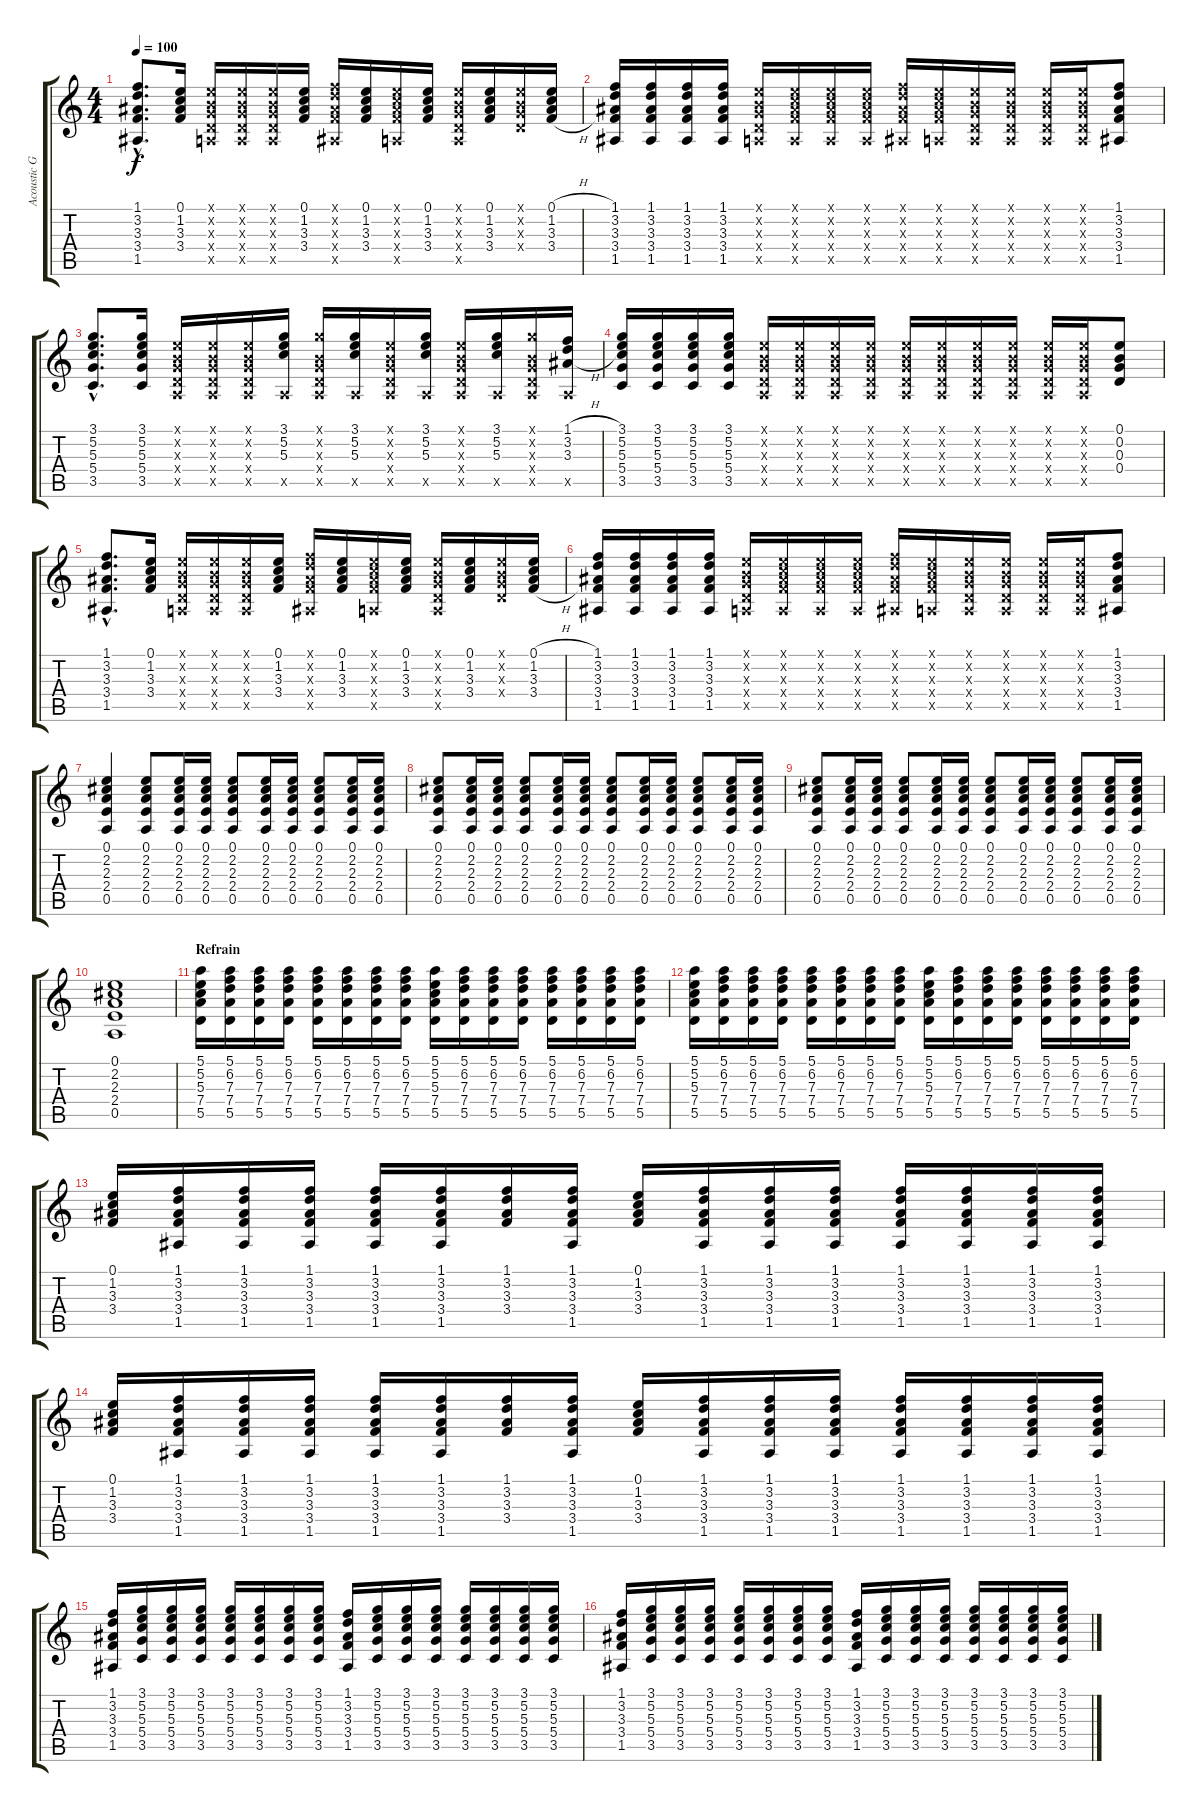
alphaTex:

\track ("Acoustic Guitar II" "Acoustic G") {instrument acousticguitarnylon}
\staff {score tabs}
\tuning (E4 B3 G3 D3 A2 E2) {hide}
\ts (4 4)
\tempo 100
\clef g2
\ks c
(1.1{hac} 3.2{hac} 3.3{hac} 3.4{hac} 1.5{hac}).8{d dy f} (0.1 1.2 3.3 3.4).16 (0.1{x} 0.2{x} 0.3{x} 0.4{x} 0.5{x}).16 (0.1{x} 0.2{x} 0.3{x} 0.4{x} 0.5{x}).16 (0.1{x} 0.2{x} 0.3{x} 0.4{x} 0.5{x}).16 (0.1 1.2 3.3 3.4).16 (1.1{x} 3.2{x} 3.3{x} 3.4{x} 1.5{x}).16 (0.1 1.2 3.3 3.4).16 (0.1{x} 1.2{x} 3.3{x} 3.4{x} 0.5{x}).16 (0.1 1.2 3.3 3.4).16 (0.1{x} 0.2{x} 0.3{x} 0.4{x} 0.5{x}).16 (0.1 1.2 3.3 3.4).16 (0.1{x} 0.2{x} 0.3{x} 0.4{x}).16 (0.1{h} 1.2{h} 3.3{h} 3.4{h}).16 |
(1.1 3.2 3.3 3.4 1.5).16 (1.1 3.2 3.3 3.4 1.5).16 (1.1 3.2 3.3 3.4 1.5).16 (1.1 3.2 3.3 3.4 1.5).16 (0.1{x} 0.2{x} 0.3{x} 0.4{x} 0.5{x}).16 (0.1{x} 1.2{x} 3.3{x} 3.4{x} 0.5{x}).16 (0.1{x} 1.2{x} 3.3{x} 3.4{x} 0.5{x}).16 (0.1{x} 1.2{x} 3.3{x} 3.4{x} 0.5{x}).16 (1.1{x} 3.2{x} 3.3{x} 3.4{x} 1.5{x}).16 (0.1{x} 1.2{x} 3.3{x} 3.4{x} 0.5{x}).16 (0.1{x} 0.2{x} 0.3{x} 0.4{x} 0.5{x}).16 (0.1{x} 0.2{x} 0.3{x} 0.4{x} 0.5{x}).16 (0.1{x} 0.2{x} 0.3{x} 0.4{x} 0.5{x}).16 (0.1{x} 0.2{x} 0.3{x} 0.4{x} 0.5{x}).16 (1.1 3.2 3.3 3.4 1.5).8 |
(3.1{hac} 5.2{hac} 5.3{hac} 5.4{hac} 3.5{hac}).8{d} (3.1 5.2 5.3 5.4 3.5).16 (0.1{x} 0.2{x} 0.3{x} 0.4{x} 0.5{x}).16 (0.1{x} 0.2{x} 0.3{x} 0.4{x} 0.5{x}).16 (0.1{x} 0.2{x} 0.3{x} 0.4{x} 0.5{x}).16 (3.1 5.2 5.3 0.5{x}).16 (3.1{x} 0.2{x} 0.3{x} 0.4{x} 0.5{x}).16 (3.1 5.2 5.3 0.5{x}).16 (0.1{x} 0.2{x} 0.3{x} 0.4{x} 0.5{x}).16 (3.1 5.2 5.3 0.5{x}).16 (0.1{x} 0.2{x} 0.3{x} 0.4{x} 0.5{x}).16 (3.1 5.2 5.3 0.5{x}).16 (3.1{x} 0.2{x} 0.3{x} 0.4{x} 0.5{x}).16 (1.1{h} 3.2{h} 3.3{h} 0.5{x}).16 |
(3.1 5.2 5.3 5.4 3.5).16 (3.1 5.2 5.3 5.4 3.5).16 (3.1 5.2 5.3 5.4 3.5).16 (3.1 5.2 5.3 5.4 3.5).16 (0.1{x} 0.2{x} 0.3{x} 0.4{x} 0.5{x}).16 (0.1{x} 0.2{x} 0.3{x} 0.4{x} 0.5{x}).16 (0.1{x} 0.2{x} 0.3{x} 0.4{x} 0.5{x}).16 (0.1{x} 0.2{x} 0.3{x} 0.4{x} 0.5{x}).16 (0.1{x} 0.2{x} 0.3{x} 0.4{x} 0.5{x}).16 (0.1{x} 0.2{x} 0.3{x} 0.4{x} 0.5{x}).16 (0.1{x} 0.2{x} 0.3{x} 0.4{x} 0.5{x}).16 (0.1{x} 0.2{x} 0.3{x} 0.4{x} 0.5{x}).16 (0.1{x} 0.2{x} 0.3{x} 0.4{x} 0.5{x}).16 (0.1{x} 0.2{x} 0.3{x} 0.4{x} 0.5{x}).16 (0.1 0.2 0.3 0.4).8 |
(1.1{hac} 3.2{hac} 3.3{hac} 3.4{hac} 1.5{hac}).8{d} (0.1 1.2 3.3 3.4).16 (0.1{x} 0.2{x} 0.3{x} 0.4{x} 0.5{x}).16 (0.1{x} 0.2{x} 0.3{x} 0.4{x} 0.5{x}).16 (0.1{x} 0.2{x} 0.3{x} 0.4{x} 0.5{x}).16 (0.1 1.2 3.3 3.4).16 (1.1{x} 3.2{x} 3.3{x} 3.4{x} 1.5{x}).16 (0.1 1.2 3.3 3.4).16 (0.1{x} 1.2{x} 3.3{x} 3.4{x} 0.5{x}).16 (0.1 1.2 3.3 3.4).16 (0.1{x} 0.2{x} 0.3{x} 0.4{x} 0.5{x}).16 (0.1 1.2 3.3 3.4).16 (0.1{x} 0.2{x} 0.3{x} 0.4{x}).16 (0.1{h} 1.2{h} 3.3{h} 3.4{h}).16 |
(1.1 3.2 3.3 3.4 1.5).16 (1.1 3.2 3.3 3.4 1.5).16 (1.1 3.2 3.3 3.4 1.5).16 (1.1 3.2 3.3 3.4 1.5).16 (0.1{x} 0.2{x} 0.3{x} 0.4{x} 0.5{x}).16 (0.1{x} 1.2{x} 3.3{x} 3.4{x} 0.5{x}).16 (0.1{x} 1.2{x} 3.3{x} 3.4{x} 0.5{x}).16 (0.1{x} 1.2{x} 3.3{x} 3.4{x} 0.5{x}).16 (1.1{x} 3.2{x} 3.3{x} 3.4{x} 1.5{x}).16 (0.1{x} 1.2{x} 3.3{x} 3.4{x} 0.5{x}).16 (0.1{x} 0.2{x} 0.3{x} 0.4{x} 0.5{x}).16 (0.1{x} 0.2{x} 0.3{x} 0.4{x} 0.5{x}).16 (0.1{x} 0.2{x} 0.3{x} 0.4{x} 0.5{x}).16 (0.1{x} 0.2{x} 0.3{x} 0.4{x} 0.5{x}).16 (1.1 3.2 3.3 3.4 1.5).8 |
(0.1 2.2 2.3 2.4 0.5).4{volume 5} (0.1 2.2 2.3 2.4 0.5).8 (0.1 2.2 2.3 2.4 0.5).16 (0.1 2.2 2.3 2.4 0.5).16 (0.1 2.2 2.3 2.4 0.5).8 (0.1 2.2 2.3 2.4 0.5).16 (0.1 2.2 2.3 2.4 0.5).16 (0.1 2.2 2.3 2.4 0.5).8 (0.1 2.2 2.3 2.4 0.5).16 (0.1 2.2 2.3 2.4 0.5).16 |
(0.1 2.2 2.3 2.4 0.5).8 (0.1 2.2 2.3 2.4 0.5).16 (0.1 2.2 2.3 2.4 0.5).16 (0.1 2.2 2.3 2.4 0.5).8 (0.1 2.2 2.3 2.4 0.5).16 (0.1 2.2 2.3 2.4 0.5).16 (0.1 2.2 2.3 2.4 0.5).8 (0.1 2.2 2.3 2.4 0.5).16 (0.1 2.2 2.3 2.4 0.5).16 (0.1 2.2 2.3 2.4 0.5).8 (0.1 2.2 2.3 2.4 0.5).16 (0.1 2.2 2.3 2.4 0.5).16 |
(0.1 2.2 2.3 2.4 0.5).8 (0.1 2.2 2.3 2.4 0.5).16 (0.1 2.2 2.3 2.4 0.5).16 (0.1 2.2 2.3 2.4 0.5).8 (0.1 2.2 2.3 2.4 0.5).16 (0.1 2.2 2.3 2.4 0.5).16 (0.1 2.2 2.3 2.4 0.5).8 (0.1 2.2 2.3 2.4 0.5).16 (0.1 2.2 2.3 2.4 0.5).16 (0.1 2.2 2.3 2.4 0.5).8 (0.1 2.2 2.3 2.4 0.5).16 (0.1 2.2 2.3 2.4 0.5).16 |
(0.1 2.2 2.3 2.4 0.5).1 |
\section ("" "Refrain")
(5.1 5.2 5.3 7.4 5.5).16 (5.1 6.2 7.3 7.4 5.5).16 (5.1 6.2 7.3 7.4 5.5).16 (5.1 6.2 7.3 7.4 5.5).16 (5.1 6.2 7.3 7.4 5.5).16 (5.1 6.2 7.3 7.4 5.5).16 (5.1 6.2 7.3 7.4 5.5).16 (5.1 6.2 7.3 7.4 5.5).16 (5.1 5.2 5.3 7.4 5.5).16 (5.1 6.2 7.3 7.4 5.5).16 (5.1 6.2 7.3 7.4 5.5).16 (5.1 6.2 7.3 7.4 5.5).16 (5.1 6.2 7.3 7.4 5.5).16 (5.1 6.2 7.3 7.4 5.5).16 (5.1 6.2 7.3 7.4 5.5).16 (5.1 6.2 7.3 7.4 5.5).16 |
(5.1 5.2 5.3 7.4 5.5).16 (5.1 6.2 7.3 7.4 5.5).16 (5.1 6.2 7.3 7.4 5.5).16 (5.1 6.2 7.3 7.4 5.5).16 (5.1 6.2 7.3 7.4 5.5).16 (5.1 6.2 7.3 7.4 5.5).16 (5.1 6.2 7.3 7.4 5.5).16 (5.1 6.2 7.3 7.4 5.5).16 (5.1 5.2 5.3 7.4 5.5).16 (5.1 6.2 7.3 7.4 5.5).16 (5.1 6.2 7.3 7.4 5.5).16 (5.1 6.2 7.3 7.4 5.5).16 (5.1 6.2 7.3 7.4 5.5).16 (5.1 6.2 7.3 7.4 5.5).16 (5.1 6.2 7.3 7.4 5.5).16 (5.1 6.2 7.3 7.4 5.5).16 |
(0.1 1.2 3.3 3.4).16 (1.1 3.2 3.3 3.4 1.5).16 (1.1 3.2 3.3 3.4 1.5).16 (1.1 3.2 3.3 3.4 1.5).16 (1.1 3.2 3.3 3.4 1.5).16 (1.1 3.2 3.3 3.4 1.5).16 (1.1 3.2 3.3 3.4).16 (1.1 3.2 3.3 3.4 1.5).16 (0.1 1.2 3.3 3.4).16 (1.1 3.2 3.3 3.4 1.5).16 (1.1 3.2 3.3 3.4 1.5).16 (1.1 3.2 3.3 3.4 1.5).16 (1.1 3.2 3.3 3.4 1.5).16 (1.1 3.2 3.3 3.4 1.5).16 (1.1 3.2 3.3 3.4 1.5).16 (1.1 3.2 3.3 3.4 1.5).16 |
(0.1 1.2 3.3 3.4).16 (1.1 3.2 3.3 3.4 1.5).16 (1.1 3.2 3.3 3.4 1.5).16 (1.1 3.2 3.3 3.4 1.5).16 (1.1 3.2 3.3 3.4 1.5).16 (1.1 3.2 3.3 3.4 1.5).16 (1.1 3.2 3.3 3.4).16 (1.1 3.2 3.3 3.4 1.5).16 (0.1 1.2 3.3 3.4).16 (1.1 3.2 3.3 3.4 1.5).16 (1.1 3.2 3.3 3.4 1.5).16 (1.1 3.2 3.3 3.4 1.5).16 (1.1 3.2 3.3 3.4 1.5).16 (1.1 3.2 3.3 3.4 1.5).16 (1.1 3.2 3.3 3.4 1.5).16 (1.1 3.2 3.3 3.4 1.5).16 |
(1.1 3.2 3.3 3.4 1.5).16 (3.1 5.2 5.3 5.4 3.5).16 (3.1 5.2 5.3 5.4 3.5).16 (3.1 5.2 5.3 5.4 3.5).16 (3.1 5.2 5.3 5.4 3.5).16 (3.1 5.2 5.3 5.4 3.5).16 (3.1 5.2 5.3 5.4 3.5).16 (3.1 5.2 5.3 5.4 3.5).16 (1.1 3.2 3.3 3.4 1.5).16 (3.1 5.2 5.3 5.4 3.5).16 (3.1 5.2 5.3 5.4 3.5).16 (3.1 5.2 5.3 5.4 3.5).16 (3.1 5.2 5.3 5.4 3.5).16 (3.1 5.2 5.3 5.4 3.5).16 (3.1 5.2 5.3 5.4 3.5).16 (3.1 5.2 5.3 5.4 3.5).16 |
(1.1 3.2 3.3 3.4 1.5).16 (3.1 5.2 5.3 5.4 3.5).16 (3.1 5.2 5.3 5.4 3.5).16 (3.1 5.2 5.3 5.4 3.5).16 (3.1 5.2 5.3 5.4 3.5).16 (3.1 5.2 5.3 5.4 3.5).16 (3.1 5.2 5.3 5.4 3.5).16 (3.1 5.2 5.3 5.4 3.5).16 (1.1 3.2 3.3 3.4 1.5).16 (3.1 5.2 5.3 5.4 3.5).16 (3.1 5.2 5.3 5.4 3.5).16 (3.1 5.2 5.3 5.4 3.5).16 (3.1 5.2 5.3 5.4 3.5).16 (3.1 5.2 5.3 5.4 3.5).16 (3.1 5.2 5.3 5.4 3.5).16 (3.1 5.2 5.3 5.4 3.5).16
